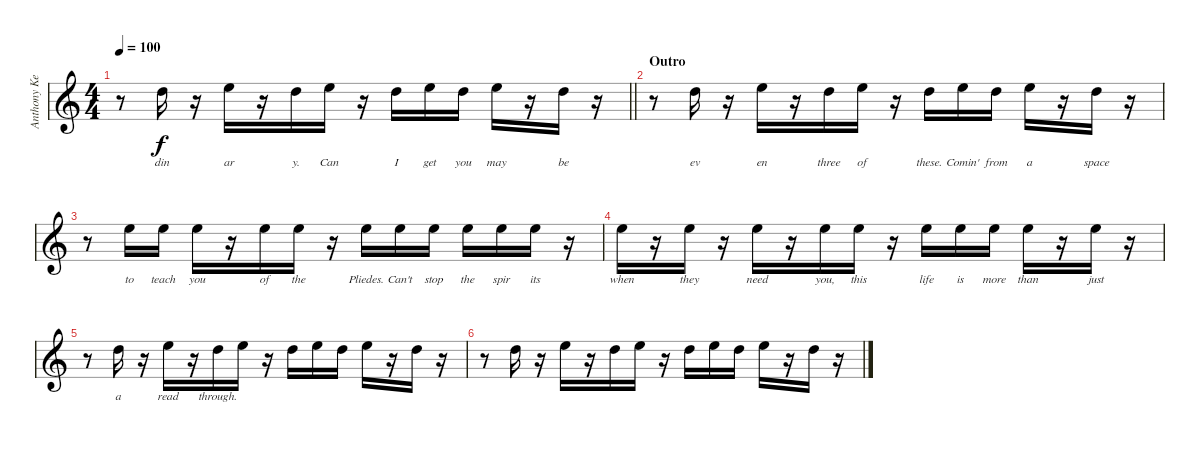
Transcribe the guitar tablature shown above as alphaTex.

\track ("Anthony Keidis (Lead Vocals)" "Anthony Ke") {instrument pad7halo}
\staff {score}
\tuning (E4 B3 G3 D3 A2 E2) {hide}
\ts (4 4)
\tempo 100
\clef g2
\barLineRight lightlight
\ks c
r.8{dy f} 10.1.16{lyrics (0 "din") lyrics (1 "") lyrics (2 "") lyrics (3 "") lyrics (4 "")} r.16 12.1.16{lyrics (0 "ar") lyrics (1 "") lyrics (2 "") lyrics (3 "") lyrics (4 "")} r.16 10.1.16{lyrics (0 "y.") lyrics (1 "") lyrics (2 "") lyrics (3 "") lyrics (4 "")} 12.1.16{lyrics (0 "Can") lyrics (1 "") lyrics (2 "") lyrics (3 "") lyrics (4 "")} r.16 10.1.16{lyrics (0 "I") lyrics (1 "") lyrics (2 "") lyrics (3 "") lyrics (4 "")} 12.1.16{lyrics (0 "get") lyrics (1 "") lyrics (2 "") lyrics (3 "") lyrics (4 "")} 10.1.16{lyrics (0 "you") lyrics (1 "") lyrics (2 "") lyrics (3 "") lyrics (4 "")} 12.1.16{lyrics (0 "may") lyrics (1 "") lyrics (2 "") lyrics (3 "") lyrics (4 "")} r.16 10.1.16{lyrics (0 "be") lyrics (1 "") lyrics (2 "") lyrics (3 "") lyrics (4 "")} r.16 |
\section ("" "Outro")
r.8 10.1.16{lyrics (0 "ev") lyrics (1 "") lyrics (2 "") lyrics (3 "") lyrics (4 "")} r.16 12.1.16{lyrics (0 "en") lyrics (1 "") lyrics (2 "") lyrics (3 "") lyrics (4 "")} r.16 10.1.16{lyrics (0 "three") lyrics (1 "") lyrics (2 "") lyrics (3 "") lyrics (4 "")} 12.1.16{lyrics (0 "of") lyrics (1 "") lyrics (2 "") lyrics (3 "") lyrics (4 "")} r.16 10.1.16{lyrics (0 "these.") lyrics (1 "") lyrics (2 "") lyrics (3 "") lyrics (4 "")} 12.1.16{lyrics (0 "Comin'") lyrics (1 "") lyrics (2 "") lyrics (3 "") lyrics (4 "")} 10.1.16{lyrics (0 "from") lyrics (1 "") lyrics (2 "") lyrics (3 "") lyrics (4 "")} 12.1.16{lyrics (0 "a") lyrics (1 "") lyrics (2 "") lyrics (3 "") lyrics (4 "")} r.16 10.1.16{lyrics (0 "space") lyrics (1 "") lyrics (2 "") lyrics (3 "") lyrics (4 "")} r.16 |
r.8 12.1.16{lyrics (0 "to") lyrics (1 "") lyrics (2 "") lyrics (3 "") lyrics (4 "")} 12.1.16{lyrics (0 "teach") lyrics (1 "") lyrics (2 "") lyrics (3 "") lyrics (4 "")} 12.1.16{lyrics (0 "you") lyrics (1 "") lyrics (2 "") lyrics (3 "") lyrics (4 "")} r.16 12.1.16{lyrics (0 "of") lyrics (1 "") lyrics (2 "") lyrics (3 "") lyrics (4 "")} 12.1.16{lyrics (0 "the") lyrics (1 "") lyrics (2 "") lyrics (3 "") lyrics (4 "")} r.16 12.1.16{lyrics (0 "Pliedes.") lyrics (1 "") lyrics (2 "") lyrics (3 "") lyrics (4 "")} 12.1.16{lyrics (0 "Can't") lyrics (1 "") lyrics (2 "") lyrics (3 "") lyrics (4 "")} 12.1.16{lyrics (0 "stop") lyrics (1 "") lyrics (2 "") lyrics (3 "") lyrics (4 "")} 12.1.16{lyrics (0 "the") lyrics (1 "") lyrics (2 "") lyrics (3 "") lyrics (4 "")} 12.1.16{lyrics (0 "spir") lyrics (1 "") lyrics (2 "") lyrics (3 "") lyrics (4 "")} 12.1.16{lyrics (0 "its") lyrics (1 "") lyrics (2 "") lyrics (3 "") lyrics (4 "")} r.16 |
12.1.16{lyrics (0 "when") lyrics (1 "") lyrics (2 "") lyrics (3 "") lyrics (4 "")} r.16 12.1.16{lyrics (0 "they") lyrics (1 "") lyrics (2 "") lyrics (3 "") lyrics (4 "")} r.16 12.1.16{lyrics (0 "need") lyrics (1 "") lyrics (2 "") lyrics (3 "") lyrics (4 "")} r.16 12.1.16{lyrics (0 "you,") lyrics (1 "") lyrics (2 "") lyrics (3 "") lyrics (4 "")} 12.1.16{lyrics (0 "this") lyrics (1 "") lyrics (2 "") lyrics (3 "") lyrics (4 "")} r.16 12.1.16{lyrics (0 "life") lyrics (1 "") lyrics (2 "") lyrics (3 "") lyrics (4 "")} 12.1.16{lyrics (0 "is") lyrics (1 "") lyrics (2 "") lyrics (3 "") lyrics (4 "")} 12.1.16{lyrics (0 "more") lyrics (1 "") lyrics (2 "") lyrics (3 "") lyrics (4 "")} 12.1.16{lyrics (0 "than") lyrics (1 "") lyrics (2 "") lyrics (3 "") lyrics (4 "")} r.16 12.1.16{lyrics (0 "just") lyrics (1 "") lyrics (2 "") lyrics (3 "") lyrics (4 "")} r.16 |
r.8 10.1.16{lyrics (0 "a") lyrics (1 "") lyrics (2 "") lyrics (3 "") lyrics (4 "")} r.16 12.1.16{lyrics (0 "read") lyrics (1 "") lyrics (2 "") lyrics (3 "") lyrics (4 "")} r.16 10.1.16{lyrics (0 "through.") lyrics (1 "") lyrics (2 "") lyrics (3 "") lyrics (4 "")} 12.1.16 r.16 10.1.16 12.1.16 10.1.16 12.1.16 r.16 10.1.16 r.16 |
r.8 10.1.16 r.16 12.1.16 r.16 10.1.16 12.1.16 r.16 10.1.16 12.1.16 10.1.16 12.1.16 r.16 10.1.16 r.16
